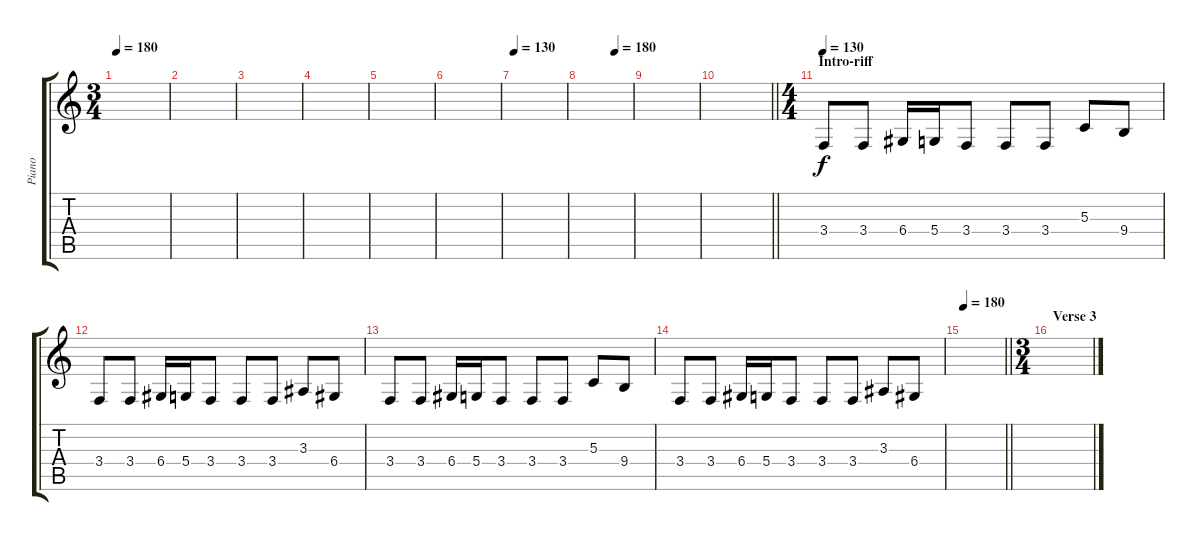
\track ("Piano" "Piano") {instrument acousticgrandpiano}
\staff {score tabs}
\tuning (E4 B3 G3 D3 A2 E2) {hide}
\ts (3 4)
\tempo 180
\clef g2
\ks c
|
|
|
|
|
|
\tempo 130
|
\tempo (180 0.6666666666666666)
|
|
\barLineRight lightlight
|
\ts (4 4)
\section ("" "Intro-riff")
\tempo 130
3.4.8 3.4.8 6.4.16 5.4.16 3.4.8 3.4.8 3.4.8 5.3.8 9.4.8 |
3.4.8 3.4.8 6.4.16 5.4.16 3.4.8 3.4.8 3.4.8 3.3.8 6.4.8 |
3.4.8 3.4.8 6.4.16 5.4.16 3.4.8 3.4.8 3.4.8 5.3.8 9.4.8 |
3.4.8 3.4.8 6.4.16 5.4.16 3.4.8 3.4.8 3.4.8 3.3.8 6.4.8 |
\tempo 180
\barLineRight lightlight
|
\ts (3 4)
\section ("" "Verse 3")
